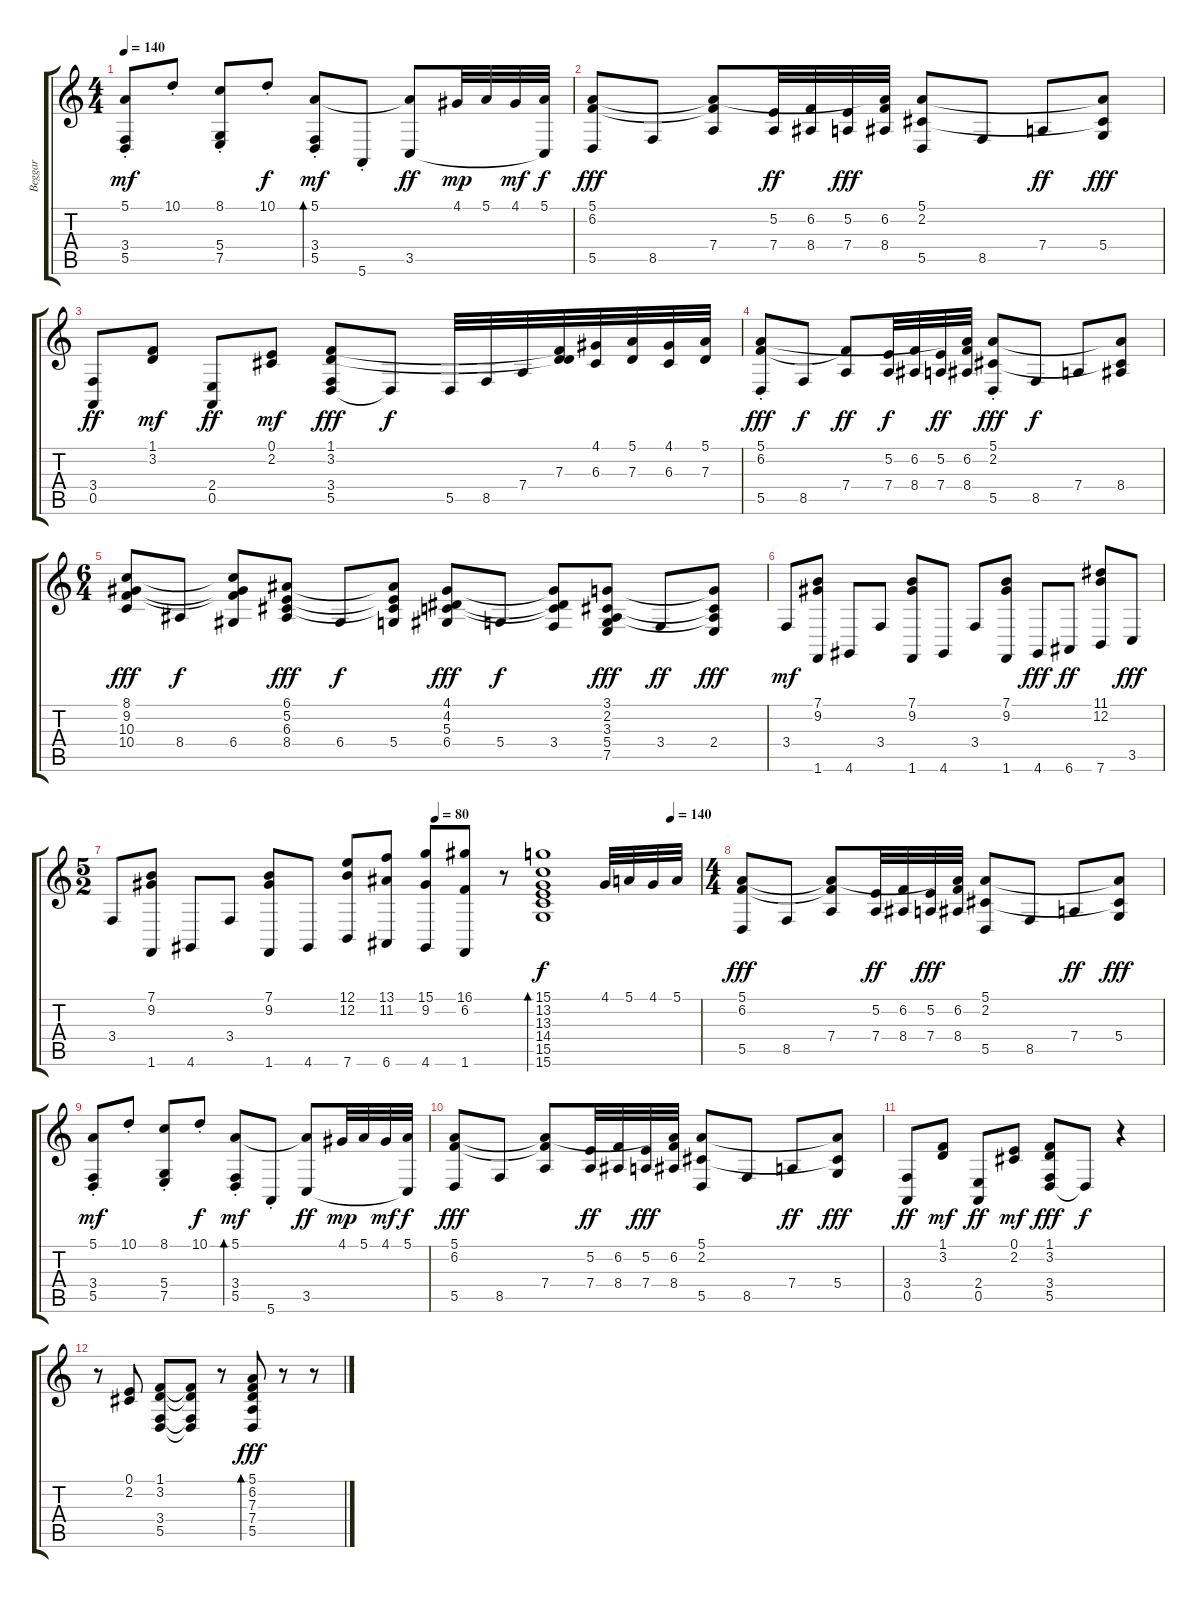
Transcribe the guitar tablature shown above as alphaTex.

\track ("Beggar" "Beggar") {instrument acousticgrandpiano}
\staff {score tabs}
\tuning (E4 B3 G3 D3 A2 E2) {hide}
\ts (4 4)
\tempo 140
\clef g2
\ks c
(5.1 3.4{st} 5.5{st}).8{dy mf} 10.1{st}.8 (8.1 5.4{st} 7.5{st}).8 10.1{st}.8{dy f} (5.1 3.4{st} 5.5{st}).8{bd 480 dy mf} 5.6{st}.8 (5.1{t} 3.5).8{dy ff} 4.1.32{dy mp} 5.1.32 4.1.32{dy mf} (5.1 3.5{t}).32{dy f} |
(5.1 6.2 5.5).8{dy fff} 8.5.8 (5.1{t} 6.2{t} 7.4).8 (5.2 7.4).32{dy ff} (6.2 8.4).32 (5.2 7.4).32{dy fff} (5.1{t} 6.2 8.4).32 (5.1 2.2 5.5).8 8.5.8 7.4.8{dy ff} (5.1{t} 2.2{t} 5.4).8{dy fff} |
(3.4 0.5).8{dy ff} (1.1 3.2).8{dy mf} (2.4 0.5).8{dy ff} (0.1 2.2).8{dy mf} (1.1 3.2 3.4 5.5).8{dy fff} 5.5{t}.8{dy f} 5.5.32 8.5.32 7.4.32 (1.1{t} 3.2{t} 7.3).32 (4.1 6.3).32 (5.1 7.3).32 (4.1 6.3).32 (5.1 7.3).32 |
(5.1{st} 6.2{st} 5.5{st}).8{dy fff} 8.5.8{dy f} (6.2{t} 7.4).8{dy ff} (5.2 7.4).32{dy f} (6.2 8.4).32 (5.2 7.4).32{dy ff} (5.1{t} 6.2 8.4).32 (5.1{st} 2.2{st} 5.5{st}).8{dy fff} 8.5.8{dy f} 7.4.8 (5.1{t} 2.2{t} 8.4).8 |
\ts (6 4)
(8.1 9.2 10.3 10.4).8{dy fff} 8.4.8{dy f} (8.1{t} 9.2{t} 10.3{t} 6.4).8 (6.1 5.2 6.3 8.4).8{dy fff} 6.4.8{dy f} (6.1{t} 5.2{t} 6.3{t} 5.4).8 (4.1 4.2 5.3 6.4).8{dy fff} 5.4.8{dy f} (4.1{t} 4.2{t} 5.3{t} 3.4).8 (3.1 2.2 3.3 5.4 7.5).8{dy fff} 3.4.8{dy ff} (3.1{t} 2.2{t} 3.3{t} 2.4).8{dy fff} |
3.4.8{dy mf} (7.1 9.2 1.6).8 4.6.8 3.4.8 (7.1 9.2 1.6).8 4.6.8 3.4.8 (7.1 9.2 1.6).8 4.6.8{dy fff} 6.6.8{dy ff} (11.1 12.2 7.6).8 3.5.8{dy fff} |
\ts (5 2)
\tempo (80 0.55)
\tempo (140 0.95)
3.4.8 (7.1 9.2 1.6).8 4.6.8 3.4.8 (7.1 9.2 1.6).8 4.6.8 (12.1 12.2 7.6).8 (13.1 11.2 6.6).8 (15.1 9.2 4.6).8 (16.1 6.2 1.6).8 r.8 (15.1 13.2 13.3 14.4 15.5 15.6).1{bd 480 dy f} 4.1.32 5.1.32 4.1.32 5.1.32 |
\ts (4 4)
(5.1 6.2 5.5).8{dy fff} 8.5.8 (5.1{t} 6.2{t} 7.4).8 (5.2 7.4).32{dy ff} (6.2 8.4).32 (5.2 7.4).32{dy fff} (5.1{t} 6.2 8.4).32 (5.1 2.2 5.5).8 8.5.8 7.4.8{dy ff} (5.1{t} 2.2{t} 5.4).8{dy fff} |
(5.1 3.4{st} 5.5{st}).8{dy mf} 10.1{st}.8 (8.1 5.4{st} 7.5{st}).8 10.1{st}.8{dy f} (5.1 3.4{st} 5.5{st}).8{bd 480 dy mf} 5.6{st}.8 (5.1{t} 3.5).8{dy ff} 4.1.32{dy mp} 5.1.32 4.1.32{dy mf} (5.1 3.5{t}).32{dy f} |
(5.1 6.2 5.5).8{dy fff} 8.5.8 (5.1{t} 6.2{t} 7.4).8 (5.2 7.4).32{dy ff} (6.2 8.4).32 (5.2 7.4).32{dy fff} (5.1{t} 6.2 8.4).32 (5.1 2.2 5.5).8 8.5.8 7.4.8{dy ff} (5.1{t} 2.2{t} 5.4).8{dy fff} |
(3.4 0.5).8{dy ff} (1.1 3.2).8{dy mf} (2.4 0.5).8{dy ff} (0.1 2.2).8{dy mf} (1.1 3.2 3.4 5.5).8{dy fff} 5.5{t}.8{dy f} r.4 |
r.8 (0.1 2.2).8 (1.1 3.2 3.4 5.5).8 (1.1{t} 3.2{t} 3.4{t} 5.5{t}).8 r.8 (5.1 6.2 7.3 7.4 5.5).8{bd 120 dy fff} r.8 r.8
